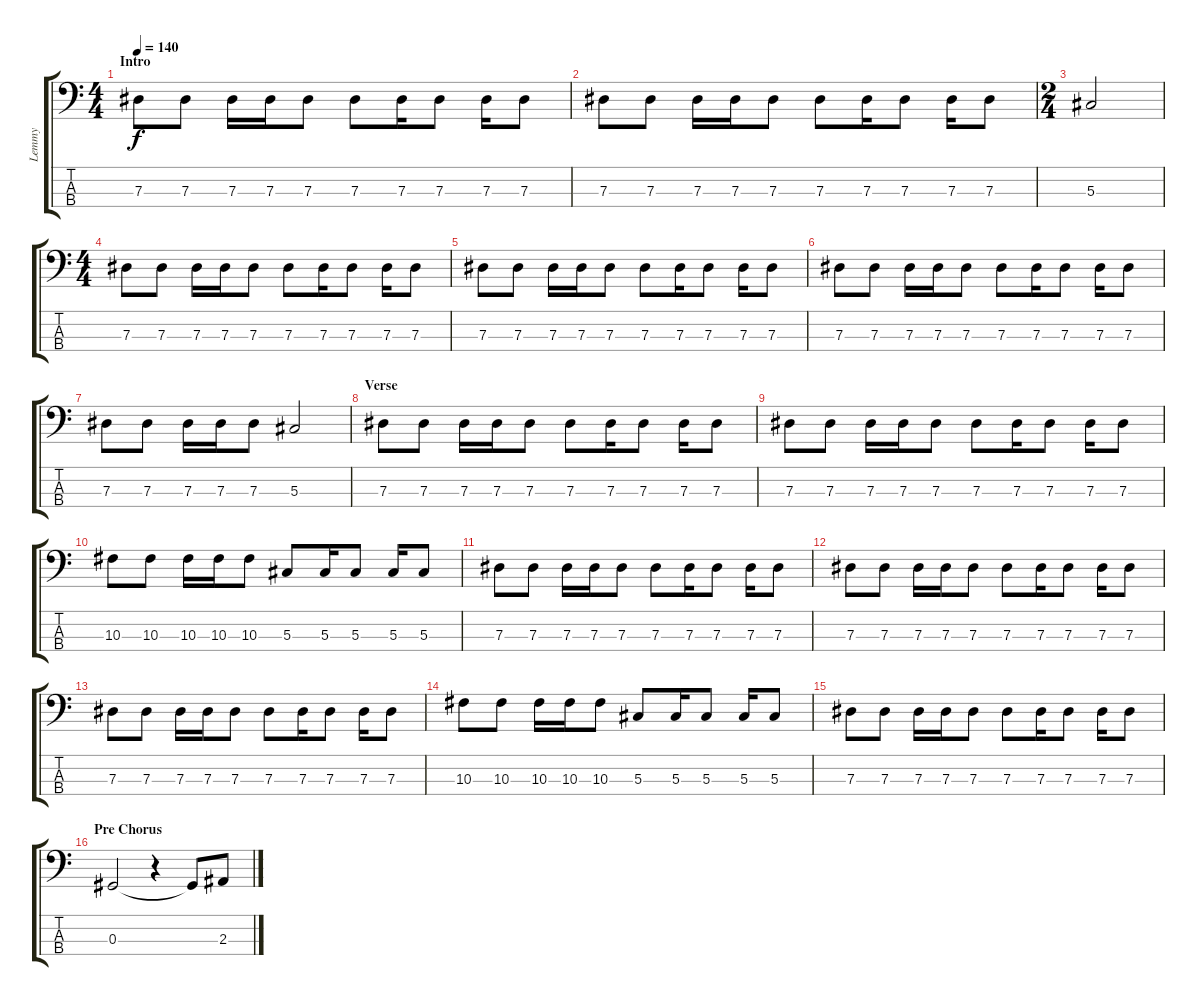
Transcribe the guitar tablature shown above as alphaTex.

\track ("Lemmy" "Lemmy") {instrument distortionguitar}
\staff {score tabs}
\tuning (Gb2 Db2 Ab1 Eb1) {hide}
\ts (4 4)
\section ("" "Intro")
\tempo 140
\clef f4
\ks c
7.3.8{dy f instrument distortionguitar} 7.3.8 7.3.16 7.3.16 7.3.8 7.3.8 7.3.16 7.3.8 7.3.16 7.3.8 |
7.3.8 7.3.8 7.3.16 7.3.16 7.3.8 7.3.8 7.3.16 7.3.8 7.3.16 7.3.8 |
\ts (2 4)
5.3.2 |
\ts (4 4)
7.3.8 7.3.8 7.3.16 7.3.16 7.3.8 7.3.8 7.3.16 7.3.8 7.3.16 7.3.8 |
7.3.8 7.3.8 7.3.16 7.3.16 7.3.8 7.3.8 7.3.16 7.3.8 7.3.16 7.3.8 |
7.3.8 7.3.8 7.3.16 7.3.16 7.3.8 7.3.8 7.3.16 7.3.8 7.3.16 7.3.8 |
7.3.8 7.3.8 7.3.16 7.3.16 7.3.8 5.3.2 |
\section ("" "Verse")
7.3.8 7.3.8 7.3.16 7.3.16 7.3.8 7.3.8 7.3.16 7.3.8 7.3.16 7.3.8 |
7.3.8 7.3.8 7.3.16 7.3.16 7.3.8 7.3.8 7.3.16 7.3.8 7.3.16 7.3.8 |
10.3.8 10.3.8 10.3.16 10.3.16 10.3.8 5.3.8 5.3.16 5.3.8 5.3.16 5.3.8 |
7.3.8 7.3.8 7.3.16 7.3.16 7.3.8 7.3.8 7.3.16 7.3.8 7.3.16 7.3.8 |
7.3.8 7.3.8 7.3.16 7.3.16 7.3.8 7.3.8 7.3.16 7.3.8 7.3.16 7.3.8 |
7.3.8 7.3.8 7.3.16 7.3.16 7.3.8 7.3.8 7.3.16 7.3.8 7.3.16 7.3.8 |
10.3.8 10.3.8 10.3.16 10.3.16 10.3.8 5.3.8 5.3.16 5.3.8 5.3.16 5.3.8 |
7.3.8 7.3.8 7.3.16 7.3.16 7.3.8 7.3.8 7.3.16 7.3.8 7.3.16 7.3.8 |
\section ("" "Pre Chorus")
0.3.2 r.4 0.3{t}.8 2.3.8
